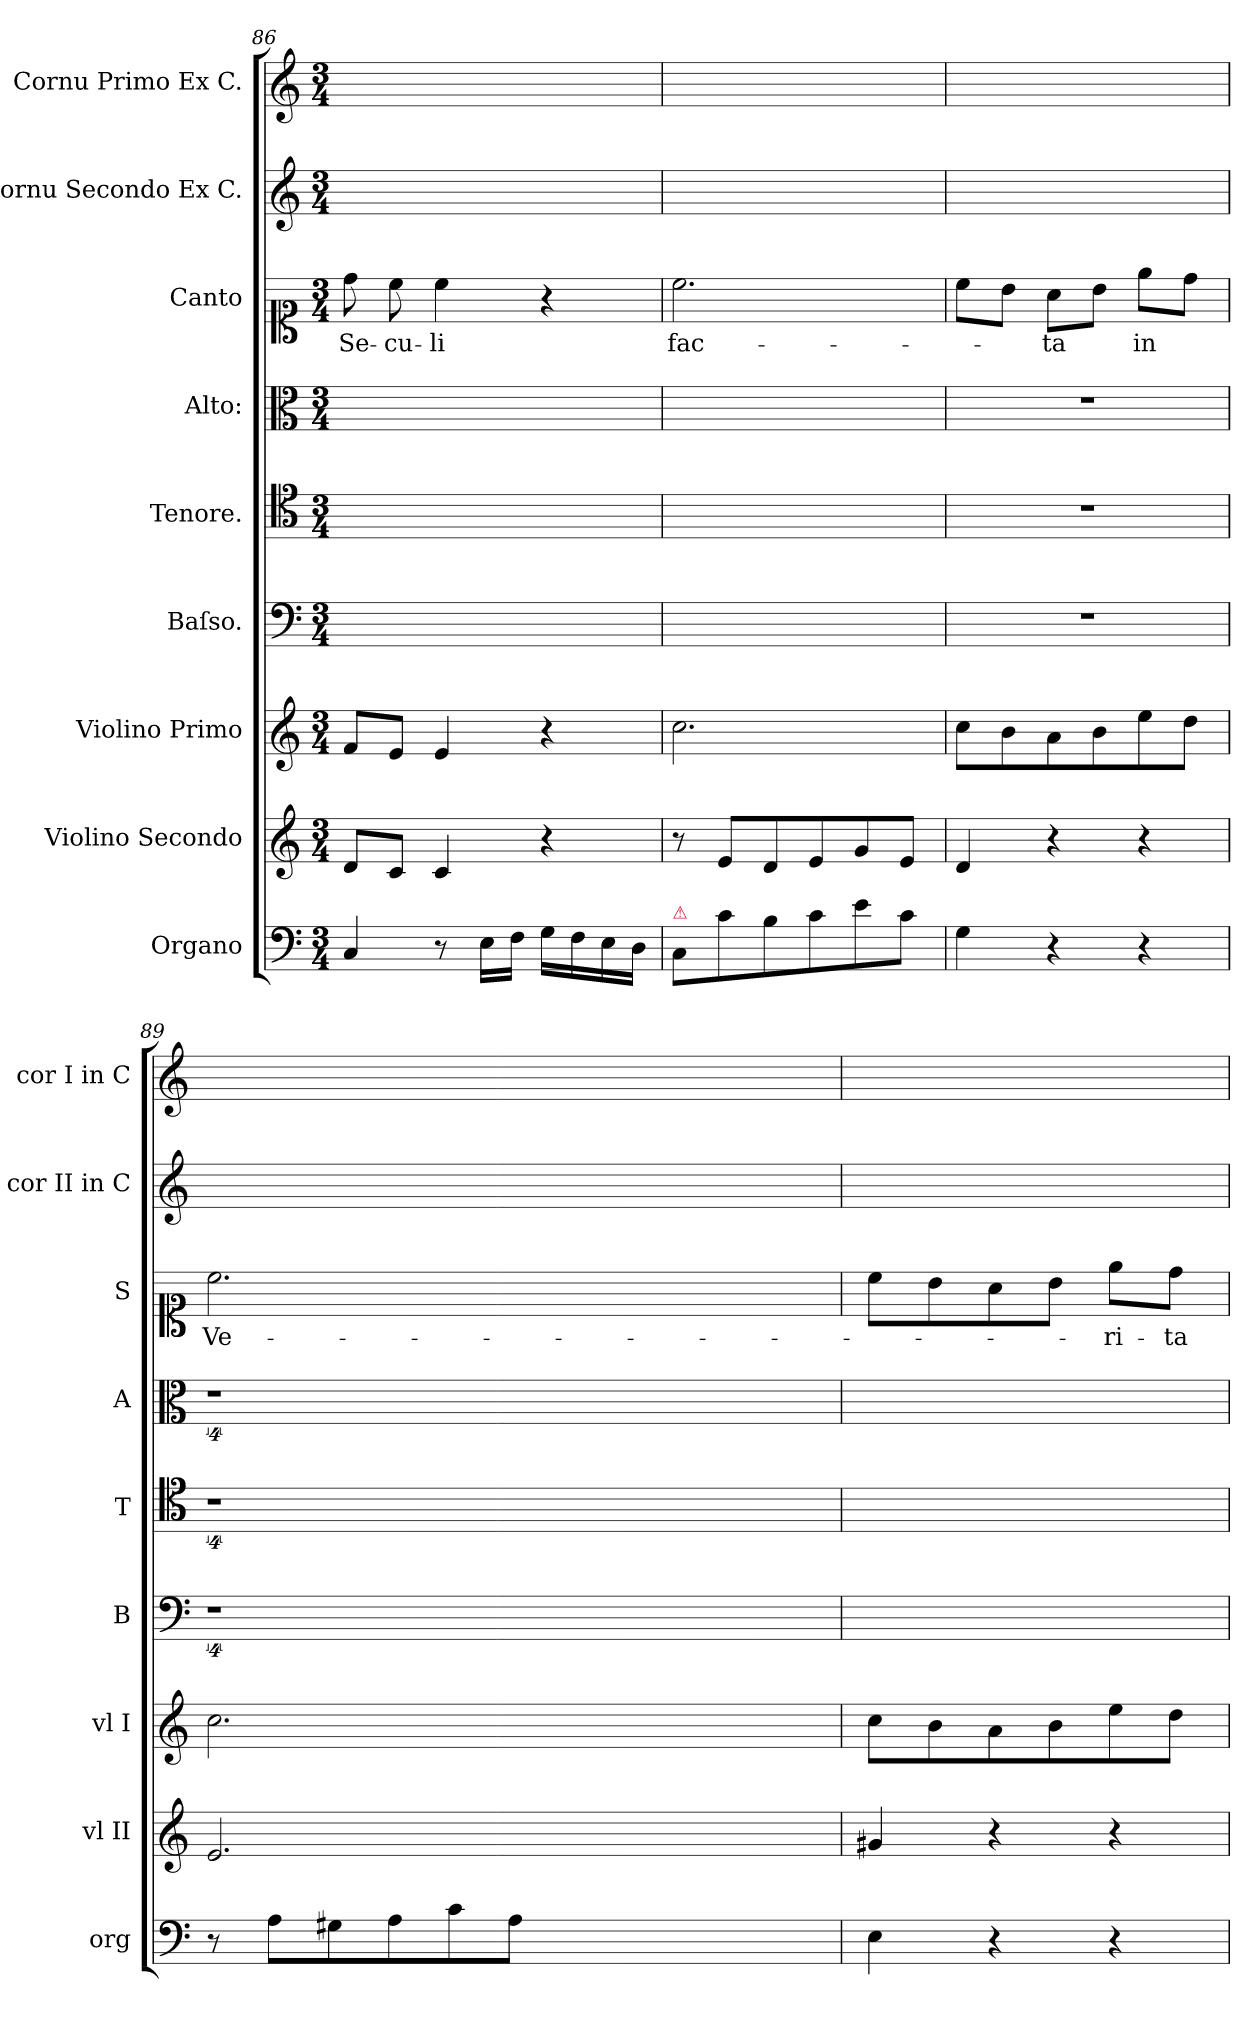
**kern	**kern	**kern	**kern	**kern	**kern	**kern	**text	**kern	**kern
*part9	*part8	*part7	*part6	*part5	*part4	*part3	*part3	*part2	*part1
*staff9	*staff8	*staff7	*staff6	*staff5	*staff4	*staff3	*staff3	*staff2	*staff1
*I"Organo	*I"Violino Secondo	*I"Violino Primo	*I"Baſso.	*I"Tenore.	*I"Alto:	*I"Canto	*	*I"Cornu Secondo Ex C.	*I"Cornu Primo Ex C.
*I'org	*I'vl II	*I'vl I	*I'B	*I'T	*I'A	*I'S	*	*I'cor II in C	*I'cor I in C
*clefF4	*clefG2	*clefG2	*clefF4	*clefC4	*clefC3	*clefC1	*	*clefG2	*clefG2
*k[]	*k[]	*k[]	*k[]	*k[]	*k[]	*k[]	*	*k[]	*k[]
*C:	*C:	*C:	*C:	*C:	*C:	*C:	*	*C:	*C:
*M3/4	*M3/4	*M3/4	*M3/4	*M3/4	*M3/4	*M3/4	*	*M3/4	*M3/4
=86	=86	=86	=86	=86	=86	=86	=86	=86	=86
4C/	8d/L	8f/L	2.ryy	2.ryy	2.ryy	8dd\	Se-	2.ryy	2.ryy
.	8c/J	8e/J	.	.	.	8cc\	-cu-	.	.
8r	4c/	4e/	.	.	.	4cc\	-li	.	.
16E\LL	.	.	.	.	.	.	.	.	.
16F\JJ	.	.	.	.	.	.	.	.	.
16G\LL	4r	4r	.	.	.	4r	.	.	.
16F\	.	.	.	.	.	.	.	.	.
16E\	.	.	.	.	.	.	.	.	.
16D\JJ	.	.	.	.	.	.	.	.	.
=87	=87	=87	=87	=87	=87	=87	=87	=87	=87
!LO:TX:a:color=crimson:t=⚠	!	!	!	!	!	!	!	!	!
8C/L	8r	2.cc\	2.ryy	2.ryy	2.ryy	2.cc\	fac-	2.ryy	2.ryy
8c\	8e/L	.	.	.	.	.	.	.	.
8B\	8d/	.	.	.	.	.	.	.	.
8c\	8e/	.	.	.	.	.	.	.	.
8e\	8g/	.	.	.	.	.	.	.	.
8c\J	8e/J	.	.	.	.	.	.	.	.
=88	=88	=88	=88	=88	=88	=88	=88	=88	=88
4G\	4d/	8cc\L	2.r	2.r	2.r	8cc\L	.	2.ryy	2.ryy
.	.	8b\	.	.	.	8b\J	.	.	.
4r	4r	8a\	.	.	.	8a\L	-ta	.	.
.	.	8b\	.	.	.	8b\J	.	.	.
4r	4r	8ee\	.	.	.	8ee\L	in	.	.
.	.	8dd\J	.	.	.	8dd\J	.	.	.
=89	=89	=89	=89	=89	=89	=89	=89	=89	=89
8r	2.e/	2.cc\	4%9r	4%9r	4%9r	2.cc\	Ve-	2.ryy	2.ryy
8A\L	.	.	.	.	.	.	.	.	.
8G#X\	.	.	.	.	.	.	.	.	.
8A\	.	.	.	.	.	.	.	.	.
8c\	.	.	.	.	.	.	.	.	.
8A\J	.	.	.	.	.	.	.	.	.
1.ryy	1.ryy	1.ryy	.	.	.	1.ryy	.	1.ryy	1.ryy
=90	=90	=90	=90	=90	=90	=90	=90	=90	=90
4E\	4g#X/	8cc\L	2.ryy	2.ryy	2.ryy	8cc\L	.	2.ryy	2.ryy
.	.	8b\	.	.	.	8b\	.	.	.
4r	4r	8a\	.	.	.	8a\	.	.	.
.	.	8b\	.	.	.	8b\J	.	.	.
4r	4r	8ee\	.	.	.	8ee\L	-ri-	.	.
.	.	8dd\J	.	.	.	8dd\J	-ta-	.	.
=	=	=	=	=	=	=	=	=	=
*-	*-	*-	*-	*-	*-	*-	*-	*-	*-
